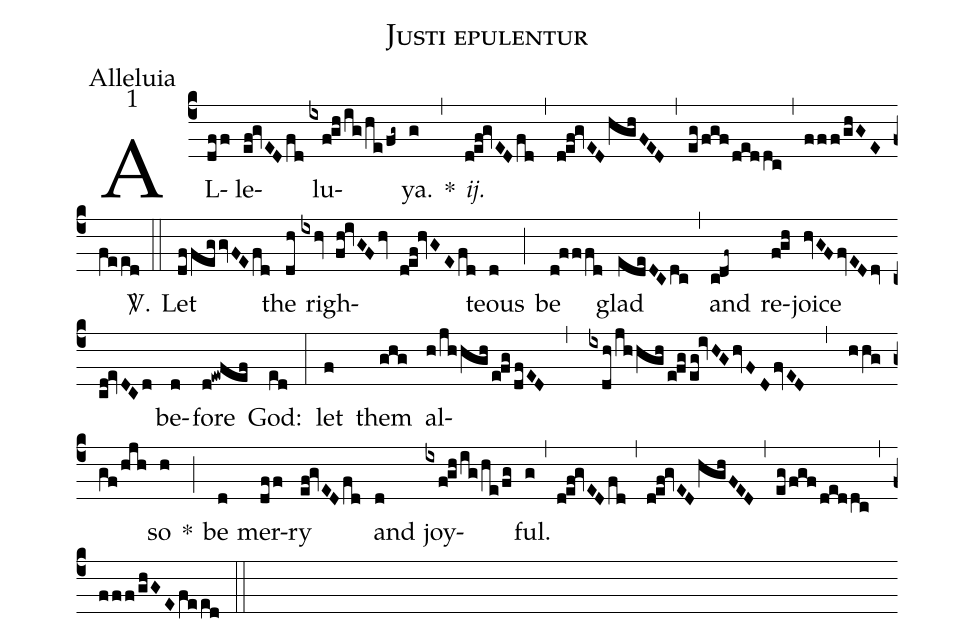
name:Justi epulentur;
office-part:Alleluia;
mode:1;
%%
(c4) AL(dff)le(ef!gvEDfd)lu(ixf!gh/ig/he/fg~)ya.(g) *(,) <i>ij.</i>(d!ef!gvED/fd) (,) (d!ef!gvED/hghFED) (,) (eg/fgf/deddc) (,) (fff/ghGE/feed) <sp>V/</sp>.(::) Let(dffeggvFE/fd) the(dh) righ(ixhv fh!ivGF/hv d!ef!hvGE/fd)teous(d) (;) be(d!fffd) glad(edeDCdc) (,) and(c!df~) re(f!gh)joice(hvGF/fvEDdv cd!evDCd) be(d)fore(d!ewfef) God:(ed) (:) let(f) them(ghg) al(h/jhhgh/e!fg/dfED,ixdh/jhhgh/e!fg/eg!ivHG/hvFD/fvED,hhggf/hjh)so(h) *(;) be(d) mer(dff)ry(ef!gvED/fd) and(d) joy(ixf!gh/ig/he/fg)ful.(g) (,) (d!ef!gvED/fd) (,) (d!ef!gvED/hghFED) (,) (eg/fgf/deddc) (,) (fff/ghGE/feed) (::)
